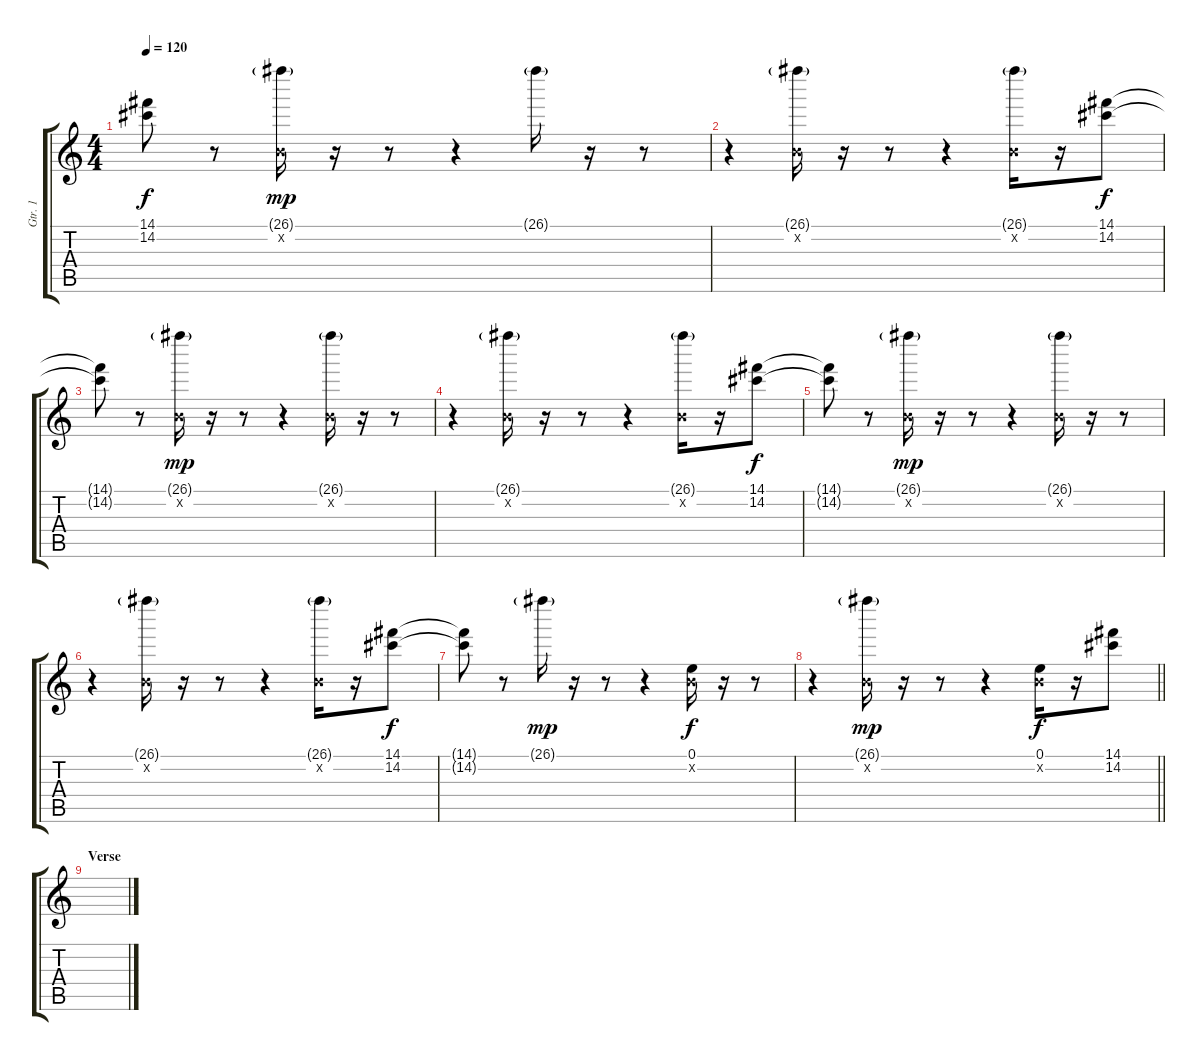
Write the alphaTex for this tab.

\track ("Gtr. 1" "Gtr. 1") {instrument overdrivenguitar}
\staff {score tabs}
\tuning (E4 B3 G3 D3 A2 E2) {hide}
\ts (4 4)
\tempo 120
\clef g2
\ks c
(14.1{t} 14.2{t}).8{dy f} r.8 (26.1{g} 0.2{x}).16{dy mp} r.16 r.8 r.4 26.1{g}.16 r.16 r.8 |
r.4 (26.1{g} 0.2{x}).16 r.16 r.8 r.4 (26.1{g} 0.2{x}).16 r.16 (14.1 14.2).8{dy f} |
(14.1{t} 14.2{t}).8 r.8 (26.1{g} 0.2{x}).16{dy mp} r.16 r.8 r.4 (26.1{g} 0.2{x}).16 r.16 r.8 |
r.4 (26.1{g} 0.2{x}).16 r.16 r.8 r.4 (26.1{g} 0.2{x}).16 r.16 (14.1 14.2).8{dy f} |
(14.1{t} 14.2{t}).8 r.8 (26.1{g} 0.2{x}).16{dy mp} r.16 r.8 r.4 (26.1{g} 0.2{x}).16 r.16 r.8 |
r.4 (26.1{g} 0.2{x}).16 r.16 r.8 r.4 (26.1{g} 0.2{x}).16 r.16 (14.1 14.2).8{dy f} |
(14.1{t} 14.2{t}).8 r.8 26.1{g}.16{dy mp} r.16 r.8 r.4 (0.1 0.2{x}).16{dy f} r.16 r.8 |
\barLineRight lightlight
r.4 (26.1{g} 0.2{x}).16{dy mp} r.16 r.8 r.4 (0.1 0.2{x}).16{dy f} r.16 (14.1 14.2).8 |
\section ("" "Verse")
